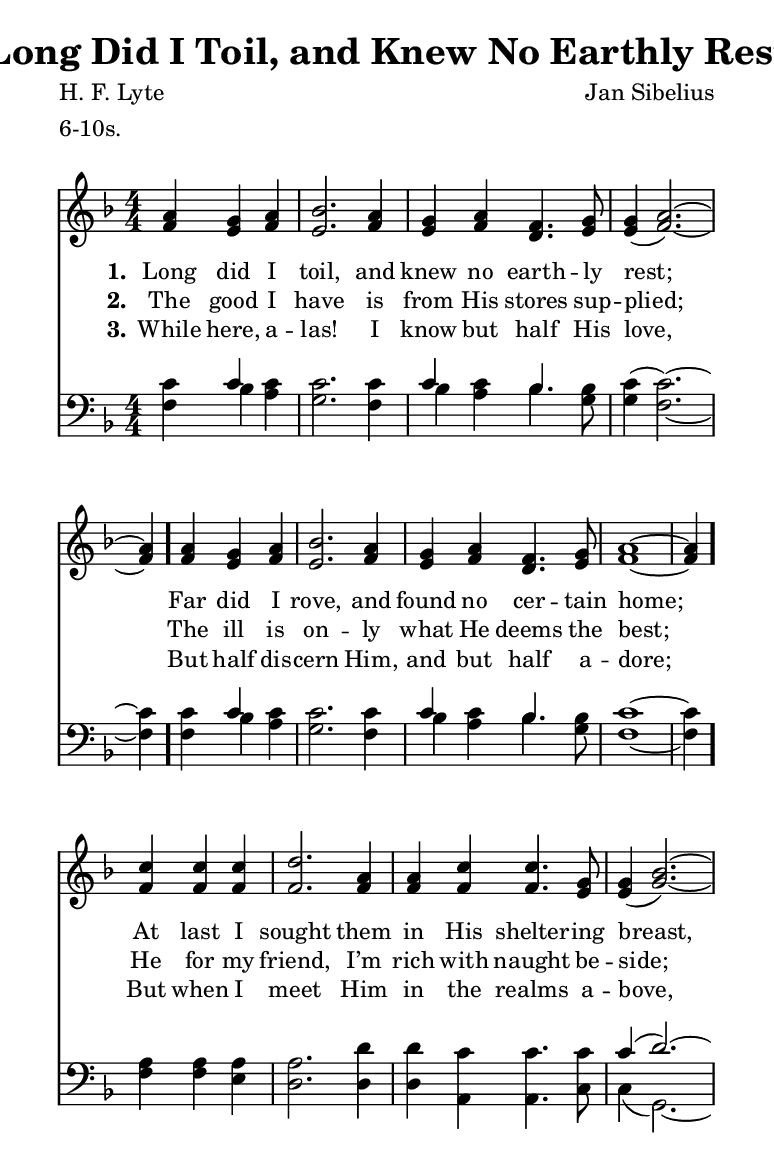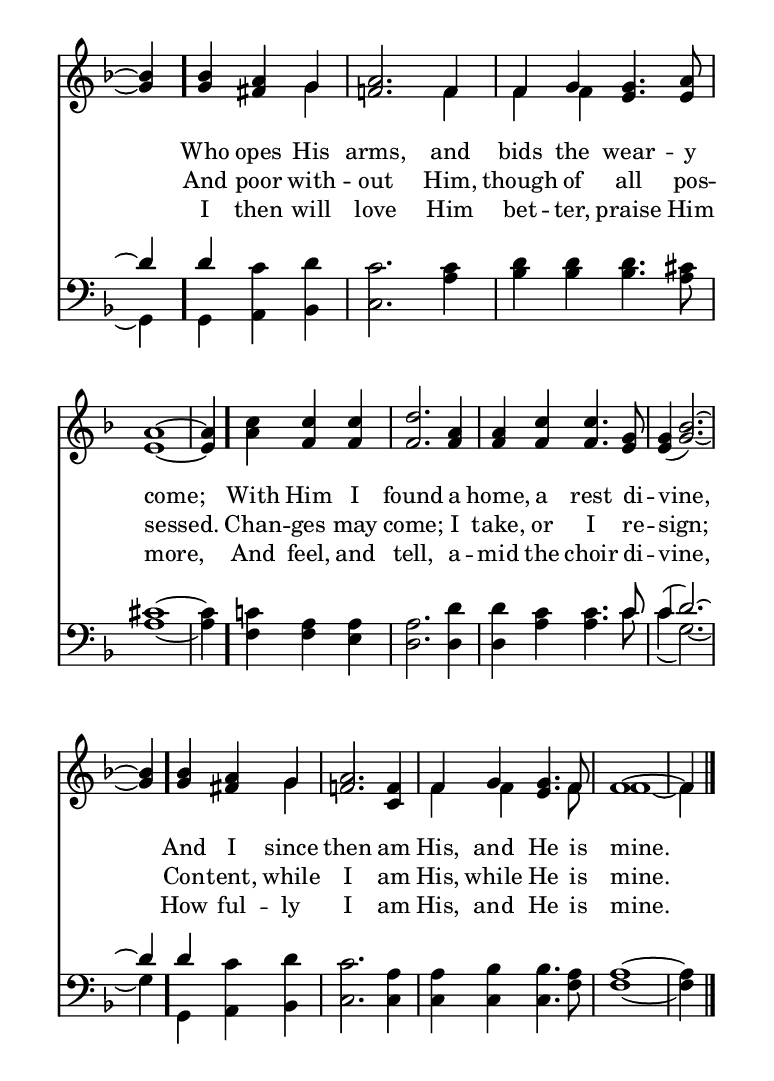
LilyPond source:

\include "common/global.ily"
\paper {
  \include "common/paper.ily"
  ragged-last-bottom = ##t
  system-count = #(cond (is-eogsized 5) (#t #f))
  page-count = #(cond (is-eogsized 2) (#t #f))
}

\header{
  hymnnumber = "173"
  title = "Long Did I Toil, and Knew No Earthly Rest"
  tunename = "Finlandia"
  meter = "6-10s."
  poet = "H. F. Lyte"
  composer = "Jan Sibelius"
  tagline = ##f
}

global = {
  \include "common/overrides.ily"
  \override Staff.TimeSignature.style = #'numbered
  \time 4/4
  \override Score.MetronomeMark.transparent = ##t % hide all fermata changes too
  \tempo 4=100
  \key f \major
  \partial 2.
  \autoBeamOff
}

patternA = { c4 c4 c4 | c2. c4 | c4 c4 c4. c8 | c4( c2.) ~ | c4 }
patternB = { c4 c4 c4 | c2. c4 | c4 c4 c4. c8 | c1 ~ c4 }

notesSoprano = {
\global
\relative c'' {

  \changePitch \patternA { a g a bes a g a f g g a a }
  \changePitch \patternB { a g a bes a g a f g a a }
  \changePitch \patternA { c c c d a a c c g g bes bes }
  \changePitch \patternB { bes a g a f f g g a a a }
  \changePitch \patternA { c c c d a a c c g g bes bes }
  \changePitch \patternB { bes a g a f f g g f f f }

  \bar "|."

}
}

notesAlto = {
\global
\relative e' {

  \changePitch \patternA { f e f e f e f d e e f f }
  \changePitch \patternB { f e f e f e f d e f f }
  \changePitch \patternA { f f f f f f f f e e g g }
  \changePitch \patternB { g fis g f! f f f e e e e }
  \changePitch \patternA { a f f f f f f f e e g g }
  \changePitch \patternB { g fis g f! c f f e f f f }

}
}

notesTenor = {
\global
\relative a {

  \changePitch \patternA { c c c c c c c bes bes c c c }
  \changePitch \patternB { c c c c c c c bes bes c c }
  \changePitch \patternA { a a a a d d c c c c d d }
  \changePitch \patternB { d c d c c d d d cis cis cis }
  \changePitch \patternA { c! a a a d d c c c c d d }
  \changePitch \patternB { d c d c a a bes bes a a a }

}
}

notesBass = {
\global
\relative f {

  \changePitch \patternA { f bes a g f bes a bes g g f f }
  \changePitch \patternB { f bes a g f bes a bes g f f }
  \changePitch \patternA { f f e d d d a a c c g g }
  \changePitch \patternB { g a bes c a' bes bes bes a a a }
  \changePitch \patternA { f f e d d d a' a c c g g }
  \changePitch \patternB { g, a bes c c c c c f f f }

}
}

wordsA = \lyricmode {
\set stanza = "1."

Long did I toil, and knew no earth -- ly rest; \bar "."
Far did I rove, and found no cer -- tain home; \bar "."
At last I sought them in His shelter -- ing breast, \bar "." % original has shel -- ter -- ing
Who opes His arms, and bids the wear -- y come; \bar "."
With Him I found a home, a rest di -- vine, \bar "."
And I since then am His, and He is mine. \bar "."

}

wordsB = \lyricmode {
\set stanza = "2."

The good I have is from His stores sup -- plied;
The ill is on -- ly what He deems the best;
He for my friend, I’m rich with naught be -- side;
And poor with -- out Him, though of all pos -- sessed.
Chan -- ges may come; I take, or I re -- sign;
Con -- tent, while I am His, while He is mine.

}

wordsC = \lyricmode {
\set stanza = "3."

While here, a -- las! I know but half His love,
But half dis -- cern Him, and but half a -- dore;
But when I meet Him in the realms a -- bove,
I then will love Him bet -- ter, praise Him more,
And feel, and tell, a -- mid the choir di -- vine,
How ful -- ly I am His, and He is mine.

}

\score {
  \context ChoirStaff <<
    \context Staff = upper <<
      \set Staff.autoBeaming = ##f
      \set ChoirStaff.systemStartDelimiter = #'SystemStartBar
      \set ChoirStaff.printPartCombineTexts = ##f
      \partcombine #'(2 . 9) \notesSoprano \notesAlto
      \context NullVoice = sopranos { \voiceOne << \notesSoprano >> }
      \context NullVoice = altos { \voiceTwo << \notesAlto >> }
      \context Lyrics = one   \lyricsto sopranos \wordsA
      \context Lyrics = two   \lyricsto sopranos \wordsB
      \context Lyrics = three \lyricsto sopranos \wordsC
    >>
    \context Staff = men <<
      \set Staff.autoBeaming = ##f
      \clef bass
      \set ChoirStaff.printPartCombineTexts = ##f
      \partcombine #'(2 . 9) \notesTenor \notesBass
      \context NullVoice = tenors { \voiceOne << \notesTenor >> }
      \context NullVoice = basses { \voiceTwo << \notesBass >> }
    >>
  >>
  \layout {
    \include "common/layout.ily"
  }
  \midi{
    \include "common/midi.ily"
  }
}

\version "2.19.49"  % necessary for upgrading to future LilyPond versions.

% vi:set et ts=2 sw=2 ai nocindent syntax=lilypond:
